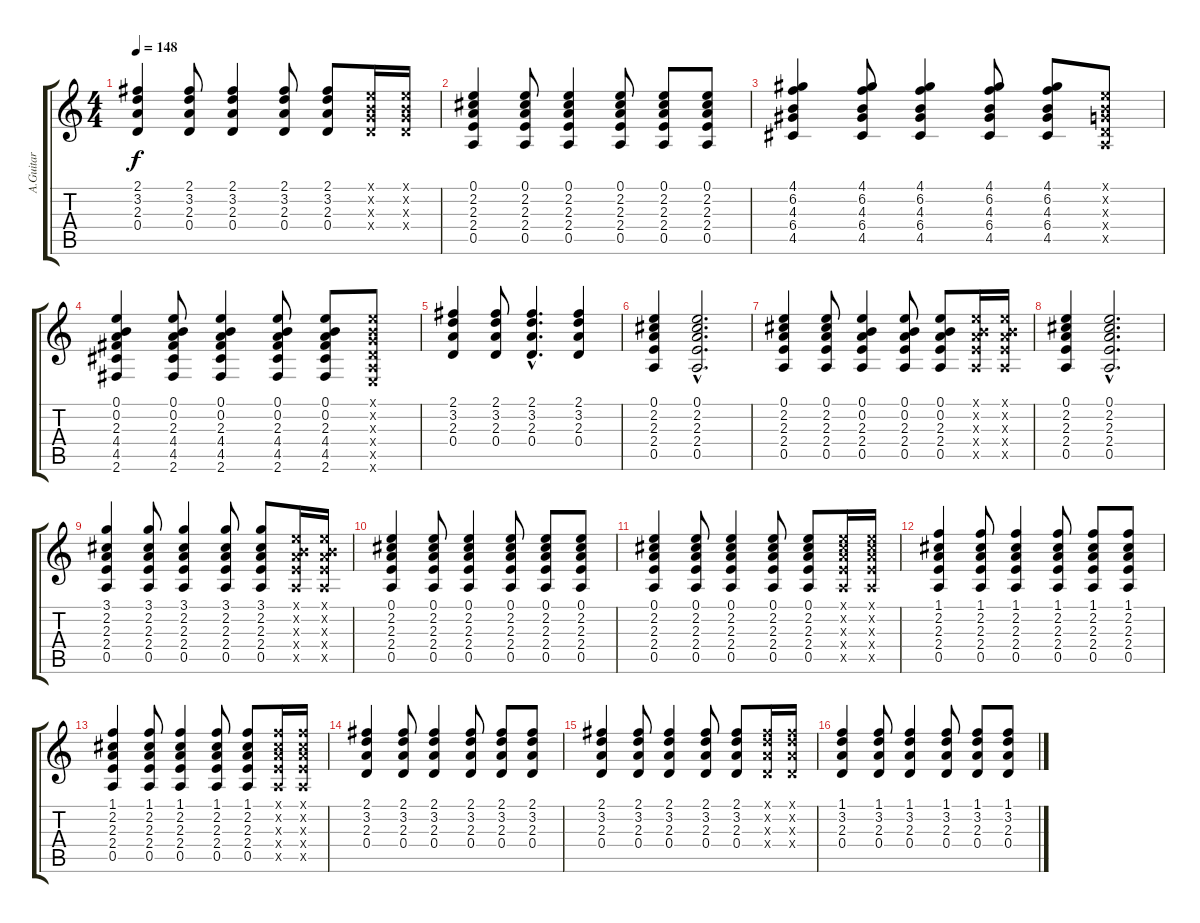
\track ("A.Guitar" "A.Guitar") {instrument acousticguitarsteel}
\staff {score tabs}
\tuning (E4 B3 G3 D3 A2 E2) {hide}
\ts (4 4)
\tempo 148
\clef g2
\ks c
(2.1 3.2 2.3 0.4).4{dy f} (2.1 3.2 2.3 0.4).8 (2.1 3.2 2.3 0.4).4 (2.1 3.2 2.3 0.4).8 (2.1 3.2 2.3 0.4).8 (0.1{x} 0.2{x} 0.3{x} 0.4{x}).16 (0.1{x} 0.2{x} 0.3{x} 0.4{x}).16 |
(0.1 2.2 2.3 2.4 0.5).4 (0.1 2.2 2.3 2.4 0.5).8 (0.1 2.2 2.3 2.4 0.5).4 (0.1 2.2 2.3 2.4 0.5).8 (0.1 2.2 2.3 2.4 0.5).8 (0.1 2.2 2.3 2.4 0.5).8 |
(4.1 6.2 4.3 6.4 4.5).4 (4.1 6.2 4.3 6.4 4.5).8 (4.1 6.2 4.3 6.4 4.5).4 (4.1 6.2 4.3 6.4 4.5).8 (4.1 6.2 4.3 6.4 4.5).8 (0.1{x} 0.2{x} 0.3{x} 0.4{x} 0.5{x}).8 |
(0.1 0.2 2.3 4.4 4.5 2.6).4 (0.1 0.2 2.3 4.4 4.5 2.6).8 (0.1 0.2 2.3 4.4 4.5 2.6).4 (0.1 0.2 2.3 4.4 4.5 2.6).8 (0.1 0.2 2.3 4.4 4.5 2.6).8 (0.1{x} 0.2{x} 0.3{x} 0.4{x} 0.5{x} 0.6{x}).8 |
(2.1 3.2 2.3 0.4).4 (2.1 3.2 2.3 0.4).8 (2.1{hac} 3.2{hac} 2.3{hac} 0.4{hac}).4{d} (2.1 3.2 2.3 0.4).4 |
(0.1 2.2 2.3 2.4 0.5).4 (0.1{hac} 2.2{hac} 2.3{hac} 2.4{hac} 0.5{hac}).2{d} |
(0.1 2.2 2.3 2.4 0.5).4 (0.1 2.2 2.3 2.4 0.5).8 (0.1 0.2 2.3 2.4 0.5).4 (0.1 0.2 2.3 2.4 0.5).8 (0.1 0.2 2.3 2.4 0.5).8 (0.1{x} 0.2{x} 2.3{x} 2.4{x} 0.5{x}).16 (0.1{x} 0.2{x} 2.3{x} 2.4{x} 0.5{x}).16 |
(0.1 2.2 2.3 2.4 0.5).4 (0.1{hac} 2.2{hac} 2.3{hac} 2.4{hac} 0.5{hac}).2{d} |
(3.1 2.2 2.3 2.4 0.5).4 (3.1 2.2 2.3 2.4 0.5).8 (3.1 2.2 2.3 2.4 0.5).4 (3.1 2.2 2.3 2.4 0.5).8 (3.1 2.2 2.3 2.4 0.5).8 (0.1{x} 0.2{x} 2.3{x} 2.4{x} 0.5{x}).16 (0.1{x} 0.2{x} 2.3{x} 2.4{x} 0.5{x}).16 |
(0.1 2.2 2.3 2.4 0.5).4 (0.1 2.2 2.3 2.4 0.5).8 (0.1 2.2 2.3 2.4 0.5).4 (0.1 2.2 2.3 2.4 0.5).8 (0.1 2.2 2.3 2.4 0.5).8 (0.1 2.2 2.3 2.4 0.5).8 |
(0.1 2.2 2.3 2.4 0.5).4 (0.1 2.2 2.3 2.4 0.5).8 (0.1 2.2 2.3 2.4 0.5).4 (0.1 2.2 2.3 2.4 0.5).8 (0.1 2.2 2.3 2.4 0.5).8 (0.1{x} 2.2{x} 2.3{x} 2.4{x} 0.5{x}).16 (0.1{x} 2.2{x} 2.3{x} 2.4{x} 0.5{x}).16 |
(1.1 2.2 2.3 2.4 0.5).4 (1.1 2.2 2.3 2.4 0.5).8 (1.1 2.2 2.3 2.4 0.5).4 (1.1 2.2 2.3 2.4 0.5).8 (1.1 2.2 2.3 2.4 0.5).8 (1.1 2.2 2.3 2.4 0.5).8 |
(1.1 2.2 2.3 2.4 0.5).4 (1.1 2.2 2.3 2.4 0.5).8 (1.1 2.2 2.3 2.4 0.5).4 (1.1 2.2 2.3 2.4 0.5).8 (1.1 2.2 2.3 2.4 0.5).8 (1.1{x} 2.2{x} 2.3{x} 2.4{x} 0.5{x}).16 (1.1{x} 2.2{x} 2.3{x} 2.4{x} 0.5{x}).16 |
(2.1 3.2 2.3 0.4).4 (2.1 3.2 2.3 0.4).8 (2.1 3.2 2.3 0.4).4 (2.1 3.2 2.3 0.4).8 (2.1 3.2 2.3 0.4).8 (2.1 3.2 2.3 0.4).8 |
(2.1 3.2 2.3 0.4).4 (2.1 3.2 2.3 0.4).8 (2.1 3.2 2.3 0.4).4 (2.1 3.2 2.3 0.4).8 (2.1 3.2 2.3 0.4).8 (2.1{x} 3.2{x} 2.3{x} 0.4{x}).16 (2.1{x} 3.2{x} 2.3{x} 0.4{x}).16 |
(1.1 3.2 2.3 0.4).4 (1.1 3.2 2.3 0.4).8 (1.1 3.2 2.3 0.4).4 (1.1 3.2 2.3 0.4).8 (1.1 3.2 2.3 0.4).8 (1.1 3.2 2.3 0.4).8
